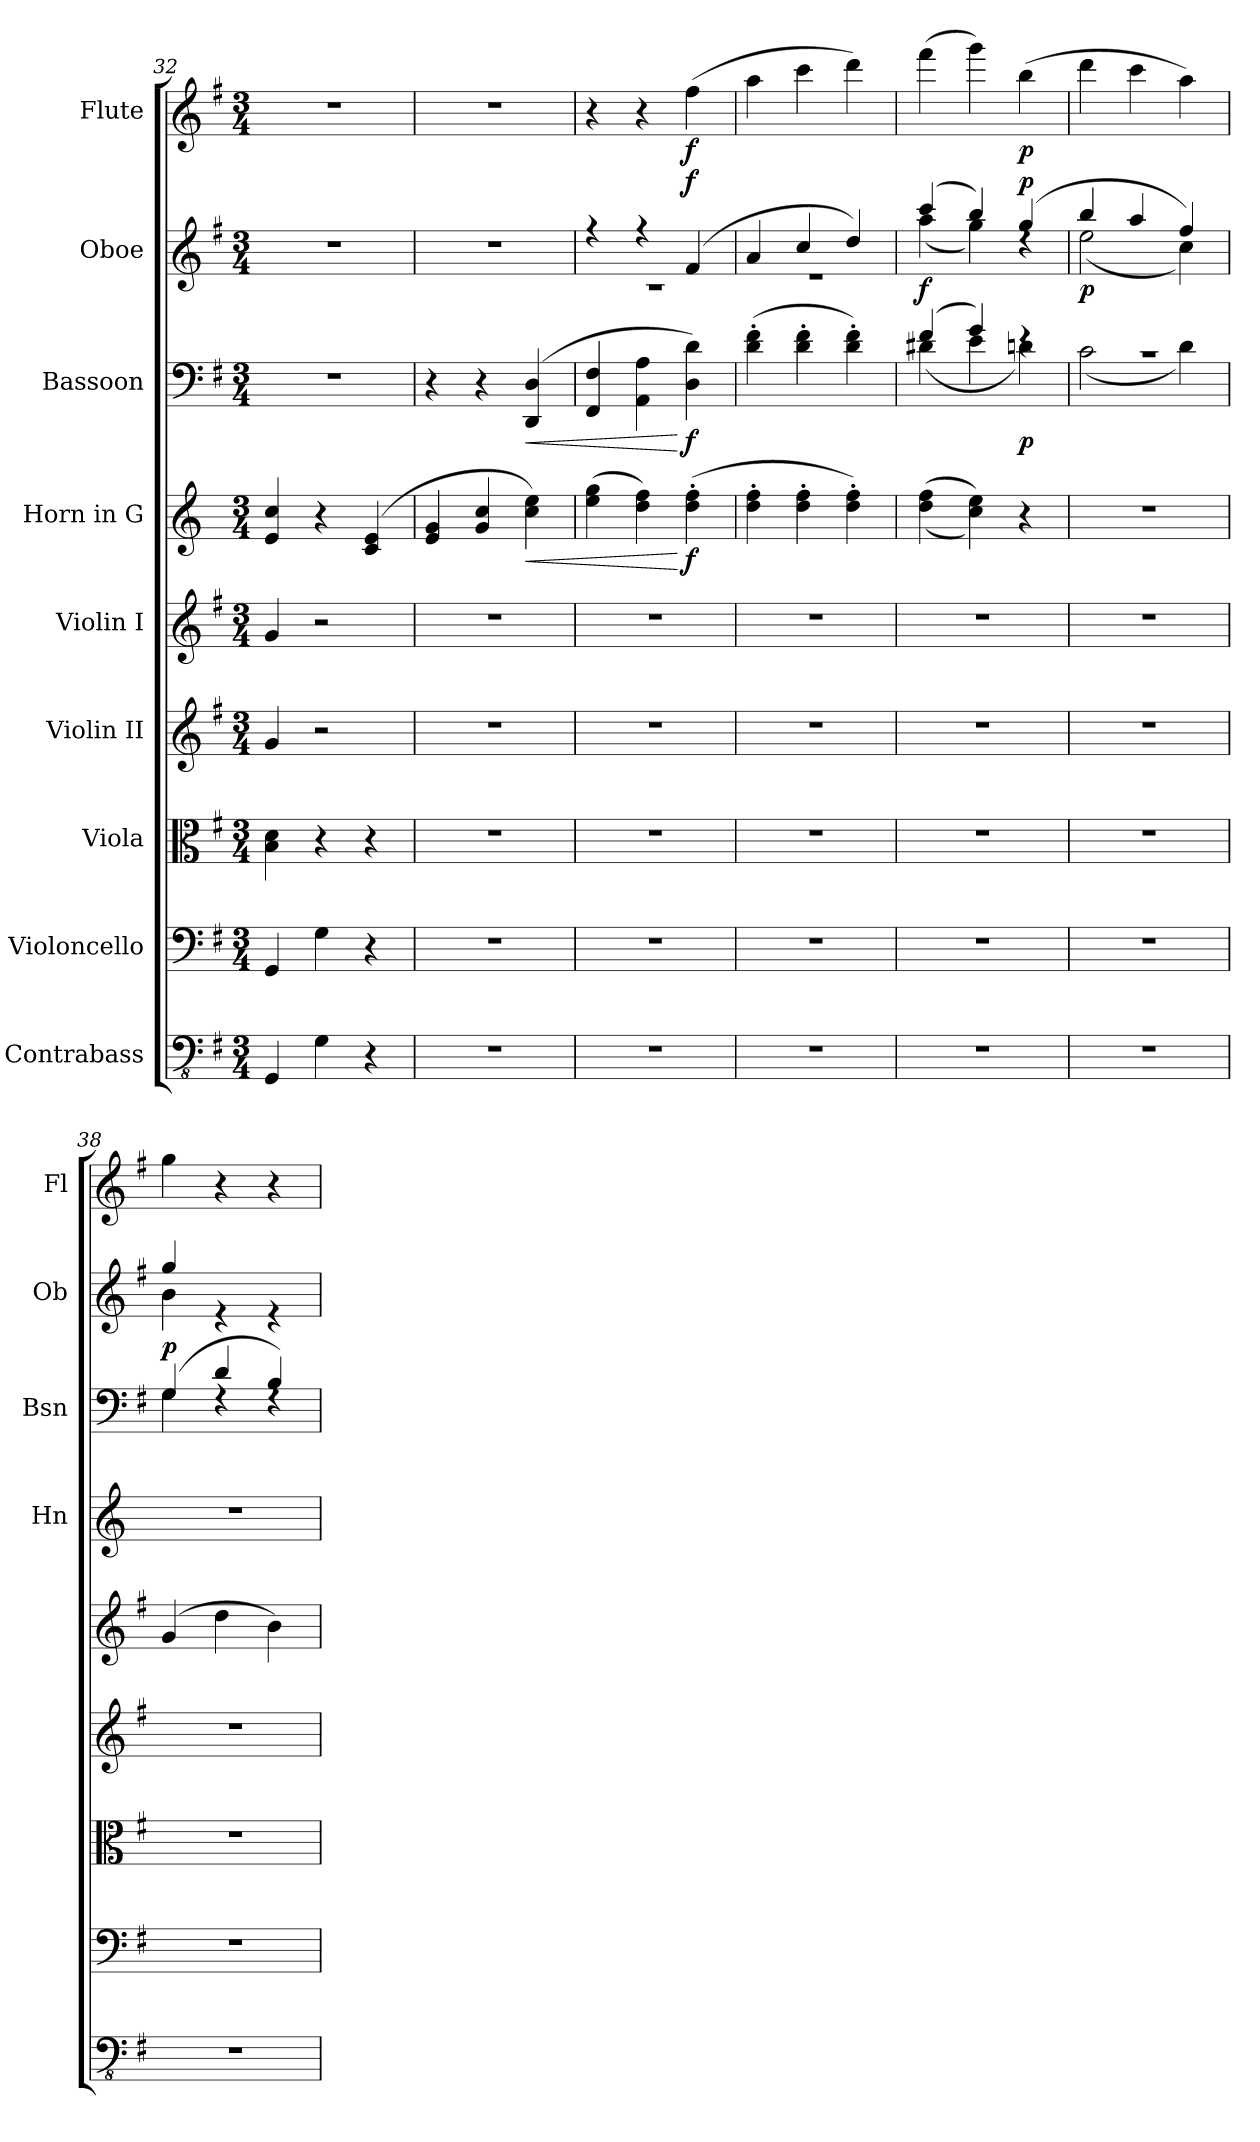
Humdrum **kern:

**kern	**kern	**kern	**kern	**kern	**kern	**dynam	**kern	**dynam	**kern	**dynam	**kern	**dynam
*part9	*part8	*part7	*part6	*part5	*part4	*part4	*part3	*part3	*part2	*part2	*part1	*part1
*staff9	*staff8	*staff7	*staff6	*staff5	*staff4	*staff4	*staff3	*staff3	*staff2	*staff2	*staff1	*staff1
*I"Contrabass	*I"Violoncello	*I"Viola	*I"Violin II	*I"Violin I	*I"Horn in G	*	*I"Bassoon	*	*I"Oboe	*	*I"Flute	*
*	*	*	*	*	*I'Hn	*	*I'Bsn	*	*I'Ob	*	*I'Fl	*
*clefFv4	*clefF4	*clefC3	*clefG2	*clefG2	*clefG2	*	*clefF4	*	*clefG2	*	*clefG2	*
*	*	*	*	*	*ITrd3c5	*	*	*	*	*	*	*
*k[f#]	*k[f#]	*k[f#]	*k[f#]	*k[f#]	*k[f#]	*	*k[f#]	*	*k[f#]	*	*k[f#]	*
*M3/4	*M3/4	*M3/4	*M3/4	*M3/4	*M3/4	*	*M3/4	*	*M3/4	*	*M3/4	*
=32	=32	=32	=32	=32	=32	=32	=32	=32	=32	=32	=32	=32
4GGG/	4GG/	4B\ 4d\	4g/	4g/	4B/ 4g/	.	2.r	.	2.r	.	2.r	.
4GG\	4G\	4r	2r	2r	4r	.	.	.	.	.	.	.
4r	4r	4r	.	.	(>4G/ 4B/	.	.	.	.	.	.	.
=33	=33	=33	=33	=33	=33	=33	=33	=33	=33	=33	=33	=33
2.r	2.r	2.r	2.r	2.r	4B/ 4d/	.	4r	.	2.r	.	2.r	.
.	.	.	.	.	4d/ 4g/	.	4r	.	.	.	.	.
!	!	!	!	!	!	!LO:HP:b	!	!LO:HP:b	!	!	!	!
.	.	.	.	.	4g\ 4b\)	<	(>4DD/ 4D/	<	.	.	.	.
=34	=34	=34	=34	=34	=34	=34	=34	=34	=34	=34	=34	=34
*	*	*	*	*	*	*	*	*	*^	*	*	*
2.r	2.r	2.r	2.r	2.r	(>4b\ 4dd\	.	4FF#/ 4F#/	.	4r	2.r	.	4r	.
.	.	.	.	.	4a\ 4cc\)	.	4AA\ 4A\	.	4r	.	.	4r	.
!	!	!	!	!	!	!LO:DY:n=1:b	!	!LO:DY:n=1:b	!	!	!LO:DY:a	!	!LO:DY:b
.	.	.	.	.	(>4a\' 4cc\'	[ f	4D\ 4d\)	[ f	(>4f#/	.	f	(>4ff#\	f
=35	=35	=35	=35	=35	=35	=35	=35	=35	=35	=35	=35	=35	=35
2.r	2.r	2.r	2.r	2.r	4a\' 4cc\'	.	(>4d\' 4f#\'	.	4a/	2.r	.	4aa\	.
.	.	.	.	.	4a\' 4cc\'	.	4d\' 4f#\'	.	4cc/	.	.	4ccc\	.
.	.	.	.	.	4a\' 4cc\')	.	4d\' 4f#\')	.	4dd/)	.	.	4ddd\)	.
=36	=36	=36	=36	=36	=36	=36	=36	=36	=36	=36	=36	=36	=36
*	*	*	*	*	*	*	*^	*	*	*	*	*	*
!	!	!	!	!	!	!	!	!	!	!	!	!LO:DY:b	!	!
2.r	2.r	2.r	2.r	2.r	(>(<4a\ 4cc\	.	(>4f#/	(<4d#X\	.	(>4ccc/	(<4aa\	f	(>4fff#\	.
.	.	.	.	.	4g\ 4b\))	.	4g/)	4e\	.	4bb/)	4gg\)	.	4ggg\)	.
!	!	!	!	!	!	!	!	!	!LO:DY:b	!	!	!LO:DY:a	!	!LO:DY:b
.	.	.	.	.	4r	.	4re	4dn\)	p	(>4gg/	4rdd	p	(>4bb\	p
=37	=37	=37	=37	=37	=37	=37	=37	=37	=37	=37	=37	=37	=37	=37
!	!	!	!	!	!	!	!	!	!	!	!	!LO:DY:b	!	!
2.r	2.r	2.r	2.r	2.r	2.r	.	2.rc	(<2c\	.	4bb/	(<2ee\	p	4ddd\	.
.	.	.	.	.	.	.	.	.	.	4aa/	.	.	4ccc\	.
.	.	.	.	.	.	.	.	4d\)	.	4ff#/)	4cc\)	.	4aa\)	.
=38	=38	=38	=38	=38	=38	=38	=38	=38	=38	=38	=38	=38	=38	=38
!	!	!	!	!	!	!	!	!	!LO:DY:a	!	!	!	!	!
2.r	2.r	2.r	2.r	(>4g/	2.r	.	(>4G/	4G\	p	4gg/	4b\	.	4gg\	.
.	.	.	.	4dd\	.	.	4d/	4rF	.	4re	2ryy	.	4r	.
.	.	.	.	4b\)	.	.	4B/)	4rF	.	4re	.	.	4r	.
*	*	*	*	*	*	*	*v	*v	*	*	*	*	*	*
*	*	*	*	*	*	*	*	*	*v	*v	*	*	*
=	=	=	=	=	=	=	=	=	=	=	=	=
*-	*-	*-	*-	*-	*-	*-	*-	*-	*-	*-	*-	*-
